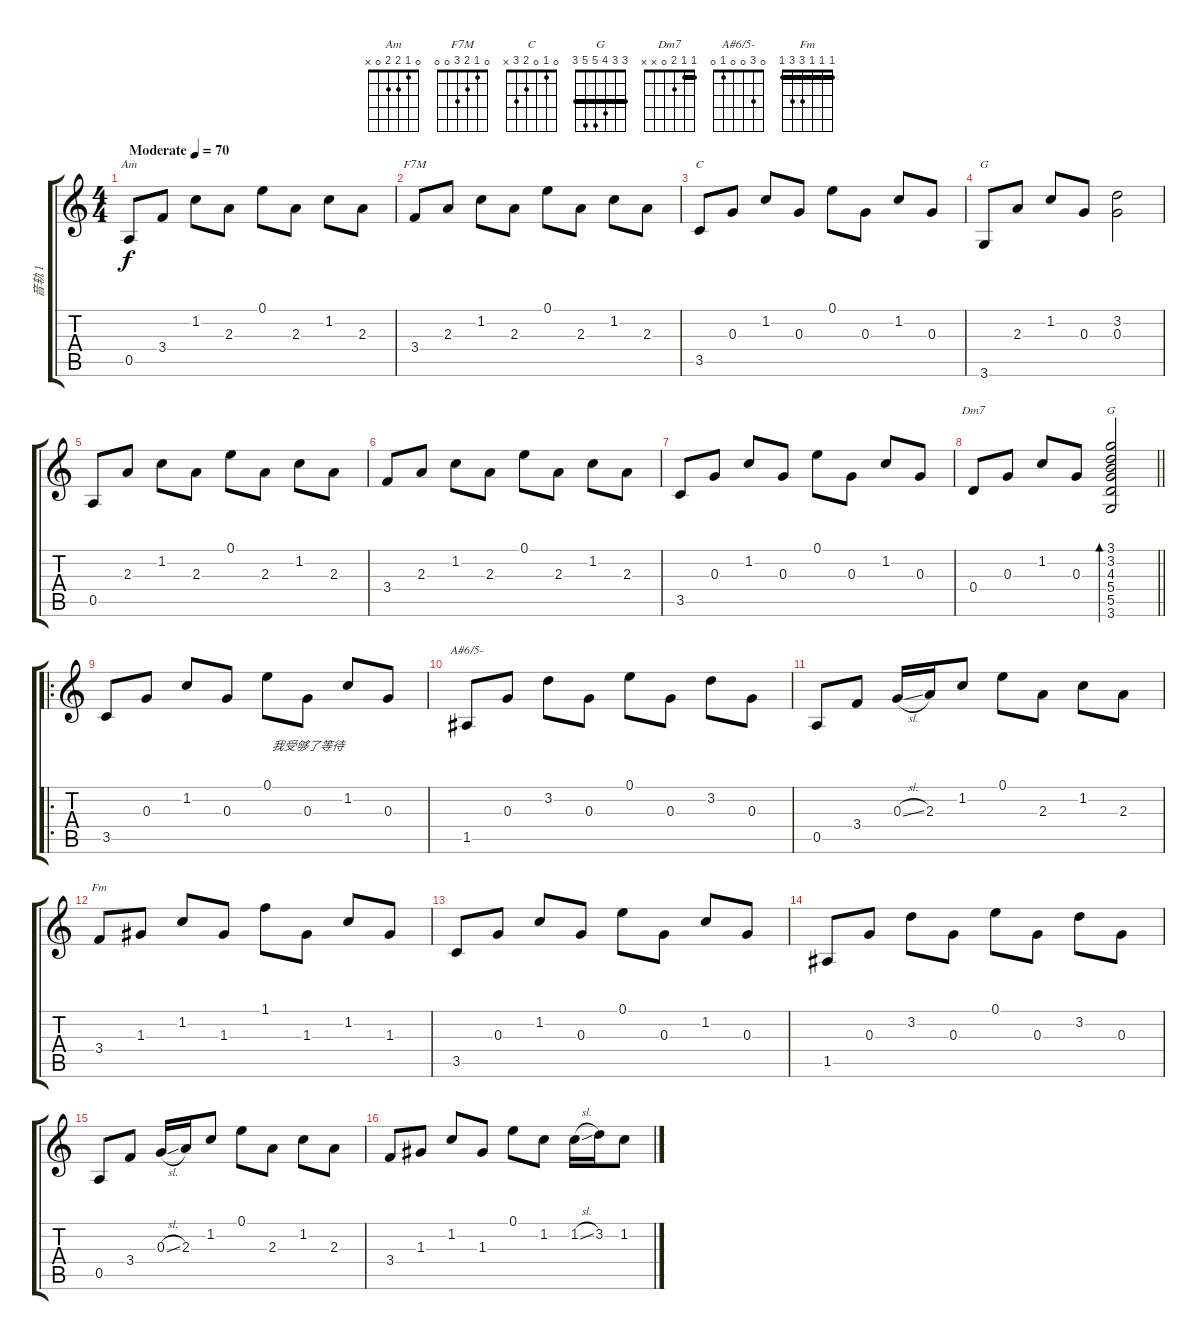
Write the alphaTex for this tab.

\track ("音轨 1" "音轨 1") {instrument acousticguitarsteel}
\staff {score tabs}
\tuning (E4 B3 G3 D3 A2 E2) {hide}
\chord ("Am" 0 1 2 2 0 x)
\chord ("F7M" 0 1 2 3 0 0)
\chord ("C" 0 1 0 2 3 x)
\chord ("G" 3 0 0 0 2 3)
\chord ("Dm7" 1 1 2 0 x x) {barre 1}
\chord ("G" 3 3 4 5 5 3) {barre 3}
\chord ("A#6/5-" 0 3 0 0 1 0)
\chord ("Fm" 1 1 1 3 3 1) {barre 1}
\ts (4 4)
\tempo (70 "Moderate")
\clef g2
\ks c
0.5.8{ch "Am" txt "" lyrics (0 "") lyrics (1 "") lyrics (2 "") lyrics (3 "") lyrics (4 "") dy f instrument acousticguitarsteel} 3.4.8{lyrics (0 "") lyrics (1 "") lyrics (2 "") lyrics (3 "") lyrics (4 "")} 1.2.8{lyrics (0 "") lyrics (1 "") lyrics (2 "") lyrics (3 "") lyrics (4 "")} 2.3.8{lyrics (0 "") lyrics (1 "") lyrics (2 "") lyrics (3 "") lyrics (4 "")} 0.1.8{lyrics (0 "") lyrics (1 "") lyrics (2 "") lyrics (3 "") lyrics (4 "")} 2.3.8{lyrics (0 "") lyrics (1 "") lyrics (2 "") lyrics (3 "") lyrics (4 "")} 1.2.8{lyrics (0 "") lyrics (1 "") lyrics (2 "") lyrics (3 "") lyrics (4 "")} 2.3.8{lyrics (0 "") lyrics (1 "") lyrics (2 "") lyrics (3 "") lyrics (4 "")} |
3.4.8{ch "F7M" lyrics (0 "") lyrics (1 "") lyrics (2 "") lyrics (3 "") lyrics (4 "")} 2.3.8{lyrics (0 "") lyrics (1 "") lyrics (2 "") lyrics (3 "") lyrics (4 "")} 1.2.8{lyrics (0 "") lyrics (1 "") lyrics (2 "") lyrics (3 "") lyrics (4 "")} 2.3.8{lyrics (0 "") lyrics (1 "") lyrics (2 "") lyrics (3 "") lyrics (4 "")} 0.1.8{lyrics (0 "") lyrics (1 "") lyrics (2 "") lyrics (3 "") lyrics (4 "")} 2.3.8{lyrics (0 "") lyrics (1 "") lyrics (2 "") lyrics (3 "") lyrics (4 "")} 1.2.8{lyrics (0 "") lyrics (1 "") lyrics (2 "") lyrics (3 "") lyrics (4 "")} 2.3.8{lyrics (0 "") lyrics (1 "") lyrics (2 "") lyrics (3 "") lyrics (4 "")} |
3.5.8{ch "C" lyrics (0 "") lyrics (1 "") lyrics (2 "") lyrics (3 "") lyrics (4 "")} 0.3.8{lyrics (0 "") lyrics (1 "") lyrics (2 "") lyrics (3 "") lyrics (4 "")} 1.2.8{lyrics (0 "") lyrics (1 "") lyrics (2 "") lyrics (3 "") lyrics (4 "")} 0.3.8{lyrics (0 "") lyrics (1 "") lyrics (2 "") lyrics (3 "") lyrics (4 "")} 0.1.8{lyrics (0 "") lyrics (1 "") lyrics (2 "") lyrics (3 "") lyrics (4 "")} 0.3.8{lyrics (0 "") lyrics (1 "") lyrics (2 "") lyrics (3 "") lyrics (4 "")} 1.2.8{lyrics (0 "") lyrics (1 "") lyrics (2 "") lyrics (3 "") lyrics (4 "")} 0.3.8{lyrics (0 "") lyrics (1 "") lyrics (2 "") lyrics (3 "") lyrics (4 "")} |
3.6.8{ch "G" lyrics (0 "") lyrics (1 "") lyrics (2 "") lyrics (3 "") lyrics (4 "")} 2.3.8{lyrics (0 "") lyrics (1 "") lyrics (2 "") lyrics (3 "") lyrics (4 "")} 1.2.8{lyrics (0 "") lyrics (1 "") lyrics (2 "") lyrics (3 "") lyrics (4 "")} 0.3.8{lyrics (0 "") lyrics (1 "") lyrics (2 "") lyrics (3 "") lyrics (4 "")} (3.2 0.3).2{lyrics (0 "") lyrics (1 "") lyrics (2 "") lyrics (3 "") lyrics (4 "")} |
0.5.8{lyrics (0 "") lyrics (1 "") lyrics (2 "") lyrics (3 "") lyrics (4 "")} 2.3.8{lyrics (0 "") lyrics (1 "") lyrics (2 "") lyrics (3 "") lyrics (4 "")} 1.2.8{lyrics (0 "") lyrics (1 "") lyrics (2 "") lyrics (3 "") lyrics (4 "")} 2.3.8{lyrics (0 "") lyrics (1 "") lyrics (2 "") lyrics (3 "") lyrics (4 "")} 0.1.8{lyrics (0 "") lyrics (1 "") lyrics (2 "") lyrics (3 "") lyrics (4 "")} 2.3.8{lyrics (0 "") lyrics (1 "") lyrics (2 "") lyrics (3 "") lyrics (4 "")} 1.2.8{lyrics (0 "") lyrics (1 "") lyrics (2 "") lyrics (3 "") lyrics (4 "")} 2.3.8{lyrics (0 "") lyrics (1 "") lyrics (2 "") lyrics (3 "") lyrics (4 "")} |
3.4.8{lyrics (0 "") lyrics (1 "") lyrics (2 "") lyrics (3 "") lyrics (4 "")} 2.3.8{lyrics (0 "") lyrics (1 "") lyrics (2 "") lyrics (3 "") lyrics (4 "")} 1.2.8{lyrics (0 "") lyrics (1 "") lyrics (2 "") lyrics (3 "") lyrics (4 "")} 2.3.8{lyrics (0 "") lyrics (1 "") lyrics (2 "") lyrics (3 "") lyrics (4 "")} 0.1.8{lyrics (0 "") lyrics (1 "") lyrics (2 "") lyrics (3 "") lyrics (4 "")} 2.3.8{lyrics (0 "") lyrics (1 "") lyrics (2 "") lyrics (3 "") lyrics (4 "")} 1.2.8{lyrics (0 "") lyrics (1 "") lyrics (2 "") lyrics (3 "") lyrics (4 "")} 2.3.8{lyrics (0 "") lyrics (1 "") lyrics (2 "") lyrics (3 "") lyrics (4 "")} |
3.5.8{lyrics (0 "") lyrics (1 "") lyrics (2 "") lyrics (3 "") lyrics (4 "")} 0.3.8{lyrics (0 "") lyrics (1 "") lyrics (2 "") lyrics (3 "") lyrics (4 "")} 1.2.8{lyrics (0 "") lyrics (1 "") lyrics (2 "") lyrics (3 "") lyrics (4 "")} 0.3.8{lyrics (0 "") lyrics (1 "") lyrics (2 "") lyrics (3 "") lyrics (4 "")} 0.1.8{lyrics (0 "") lyrics (1 "") lyrics (2 "") lyrics (3 "") lyrics (4 "")} 0.3.8{lyrics (0 "") lyrics (1 "") lyrics (2 "") lyrics (3 "") lyrics (4 "")} 1.2.8{lyrics (0 "") lyrics (1 "") lyrics (2 "") lyrics (3 "") lyrics (4 "")} 0.3.8{lyrics (0 "") lyrics (1 "") lyrics (2 "") lyrics (3 "") lyrics (4 "")} |
\barLineRight lightlight
0.4.8{ch "Dm7" lyrics (0 "") lyrics (1 "") lyrics (2 "") lyrics (3 "") lyrics (4 "")} 0.3.8{lyrics (0 "") lyrics (1 "") lyrics (2 "") lyrics (3 "") lyrics (4 "")} 1.2.8{lyrics (0 "") lyrics (1 "") lyrics (2 "") lyrics (3 "") lyrics (4 "")} 0.3.8{lyrics (0 "") lyrics (1 "") lyrics (2 "") lyrics (3 "") lyrics (4 "")} (3.1 3.2 4.3 5.4 5.5 3.6).2{bd 120 ch "G" lyrics (0 "") lyrics (1 "") lyrics (2 "") lyrics (3 "") lyrics (4 "")} |
\ro
3.5.8{lyrics (0 "") lyrics (1 "") lyrics (2 "") lyrics (3 "") lyrics (4 "")} 0.3.8{lyrics (0 "") lyrics (1 "") lyrics (2 "") lyrics (3 "") lyrics (4 "")} 1.2.8{lyrics (0 "") lyrics (1 "") lyrics (2 "") lyrics (3 "") lyrics (4 "")} 0.3.8{lyrics (0 "") lyrics (1 "") lyrics (2 "") lyrics (3 "") lyrics (4 "")} 0.1.8{lyrics (0 "") lyrics (1 "") lyrics (2 "") lyrics (3 "") lyrics (4 "")} 0.3.8{lyrics (0 "我受够了等待") lyrics (1 "") lyrics (2 "") lyrics (3 "") lyrics (4 "")} 1.2.8{lyrics (0 "") lyrics (1 "") lyrics (2 "") lyrics (3 "") lyrics (4 "")} 0.3.8{lyrics (0 "") lyrics (1 "") lyrics (2 "") lyrics (3 "") lyrics (4 "")} |
1.5.8{ch "A#6/5-" lyrics (0 "") lyrics (1 "") lyrics (2 "") lyrics (3 "") lyrics (4 "")} 0.3.8{lyrics (0 "") lyrics (1 "") lyrics (2 "") lyrics (3 "") lyrics (4 "")} 3.2.8{lyrics (0 "") lyrics (1 "") lyrics (2 "") lyrics (3 "") lyrics (4 "")} 0.3.8{lyrics (0 "") lyrics (1 "") lyrics (2 "") lyrics (3 "") lyrics (4 "")} 0.1.8{lyrics (0 "") lyrics (1 "") lyrics (2 "") lyrics (3 "") lyrics (4 "")} 0.3.8{lyrics (0 "") lyrics (1 "") lyrics (2 "") lyrics (3 "") lyrics (4 "")} 3.2.8{lyrics (0 "") lyrics (1 "") lyrics (2 "") lyrics (3 "") lyrics (4 "")} 0.3.8{lyrics (0 "") lyrics (1 "") lyrics (2 "") lyrics (3 "") lyrics (4 "")} |
0.5.8{lyrics (0 "") lyrics (1 "") lyrics (2 "") lyrics (3 "") lyrics (4 "")} 3.4.8{lyrics (0 "") lyrics (1 "") lyrics (2 "") lyrics (3 "") lyrics (4 "")} 0.3{sl}.16{lyrics (0 "") lyrics (1 "") lyrics (2 "") lyrics (3 "") lyrics (4 "")} 2.3.16{lyrics (0 "") lyrics (1 "") lyrics (2 "") lyrics (3 "") lyrics (4 "")} 1.2.8{lyrics (0 "") lyrics (1 "") lyrics (2 "") lyrics (3 "") lyrics (4 "")} 0.1.8{lyrics (0 "") lyrics (1 "") lyrics (2 "") lyrics (3 "") lyrics (4 "")} 2.3.8{lyrics (0 "") lyrics (1 "") lyrics (2 "") lyrics (3 "") lyrics (4 "")} 1.2.8{lyrics (0 "") lyrics (1 "") lyrics (2 "") lyrics (3 "") lyrics (4 "")} 2.3.8{lyrics (0 "") lyrics (1 "") lyrics (2 "") lyrics (3 "") lyrics (4 "")} |
3.4.8{ch "Fm" lyrics (0 "") lyrics (1 "") lyrics (2 "") lyrics (3 "") lyrics (4 "")} 1.3.8{lyrics (0 "") lyrics (1 "") lyrics (2 "") lyrics (3 "") lyrics (4 "")} 1.2.8{lyrics (0 "") lyrics (1 "") lyrics (2 "") lyrics (3 "") lyrics (4 "")} 1.3.8{lyrics (0 "") lyrics (1 "") lyrics (2 "") lyrics (3 "") lyrics (4 "")} 1.1.8{lyrics (0 "") lyrics (1 "") lyrics (2 "") lyrics (3 "") lyrics (4 "")} 1.3.8{lyrics (0 "") lyrics (1 "") lyrics (2 "") lyrics (3 "") lyrics (4 "")} 1.2.8{lyrics (0 "") lyrics (1 "") lyrics (2 "") lyrics (3 "") lyrics (4 "")} 1.3.8{lyrics (0 "") lyrics (1 "") lyrics (2 "") lyrics (3 "") lyrics (4 "")} |
3.5.8{lyrics (0 "") lyrics (1 "") lyrics (2 "") lyrics (3 "") lyrics (4 "")} 0.3.8{lyrics (0 "") lyrics (1 "") lyrics (2 "") lyrics (3 "") lyrics (4 "")} 1.2.8{lyrics (0 "") lyrics (1 "") lyrics (2 "") lyrics (3 "") lyrics (4 "")} 0.3.8{lyrics (0 "") lyrics (1 "") lyrics (2 "") lyrics (3 "") lyrics (4 "")} 0.1.8{lyrics (0 "") lyrics (1 "") lyrics (2 "") lyrics (3 "") lyrics (4 "")} 0.3.8{lyrics (0 "") lyrics (1 "") lyrics (2 "") lyrics (3 "") lyrics (4 "")} 1.2.8{lyrics (0 "") lyrics (1 "") lyrics (2 "") lyrics (3 "") lyrics (4 "")} 0.3.8{lyrics (0 "") lyrics (1 "") lyrics (2 "") lyrics (3 "") lyrics (4 "")} |
1.5.8{lyrics (0 "") lyrics (1 "") lyrics (2 "") lyrics (3 "") lyrics (4 "")} 0.3.8{lyrics (0 "") lyrics (1 "") lyrics (2 "") lyrics (3 "") lyrics (4 "")} 3.2.8{lyrics (0 "") lyrics (1 "") lyrics (2 "") lyrics (3 "") lyrics (4 "")} 0.3.8{lyrics (0 "") lyrics (1 "") lyrics (2 "") lyrics (3 "") lyrics (4 "")} 0.1.8{lyrics (0 "") lyrics (1 "") lyrics (2 "") lyrics (3 "") lyrics (4 "")} 0.3.8{lyrics (0 "") lyrics (1 "") lyrics (2 "") lyrics (3 "") lyrics (4 "")} 3.2.8{lyrics (0 "") lyrics (1 "") lyrics (2 "") lyrics (3 "") lyrics (4 "")} 0.3.8{lyrics (0 "") lyrics (1 "") lyrics (2 "") lyrics (3 "") lyrics (4 "")} |
0.5.8{lyrics (0 "") lyrics (1 "") lyrics (2 "") lyrics (3 "") lyrics (4 "")} 3.4.8{lyrics (0 "") lyrics (1 "") lyrics (2 "") lyrics (3 "") lyrics (4 "")} 0.3{sl}.16{lyrics (0 "") lyrics (1 "") lyrics (2 "") lyrics (3 "") lyrics (4 "")} 2.3.16{lyrics (0 "") lyrics (1 "") lyrics (2 "") lyrics (3 "") lyrics (4 "")} 1.2.8{lyrics (0 "") lyrics (1 "") lyrics (2 "") lyrics (3 "") lyrics (4 "")} 0.1.8{lyrics (0 "") lyrics (1 "") lyrics (2 "") lyrics (3 "") lyrics (4 "")} 2.3.8{lyrics (0 "") lyrics (1 "") lyrics (2 "") lyrics (3 "") lyrics (4 "")} 1.2.8{lyrics (0 "") lyrics (1 "") lyrics (2 "") lyrics (3 "") lyrics (4 "")} 2.3.8{lyrics (0 "") lyrics (1 "") lyrics (2 "") lyrics (3 "") lyrics (4 "")} |
3.4.8{lyrics (0 "") lyrics (1 "") lyrics (2 "") lyrics (3 "") lyrics (4 "")} 1.3.8{lyrics (0 "") lyrics (1 "") lyrics (2 "") lyrics (3 "") lyrics (4 "")} 1.2.8{lyrics (0 "") lyrics (1 "") lyrics (2 "") lyrics (3 "") lyrics (4 "")} 1.3.8{lyrics (0 "") lyrics (1 "") lyrics (2 "") lyrics (3 "") lyrics (4 "")} 0.1.8{lyrics (0 "") lyrics (1 "") lyrics (2 "") lyrics (3 "") lyrics (4 "")} 1.2.8{lyrics (0 "") lyrics (1 "") lyrics (2 "") lyrics (3 "") lyrics (4 "")} 1.2{sl}.16{lyrics (0 "") lyrics (1 "") lyrics (2 "") lyrics (3 "") lyrics (4 "")} 3.2.16{lyrics (0 "") lyrics (1 "") lyrics (2 "") lyrics (3 "") lyrics (4 "")} 1.2.8{lyrics (0 "") lyrics (1 "") lyrics (2 "") lyrics (3 "") lyrics (4 "")}
